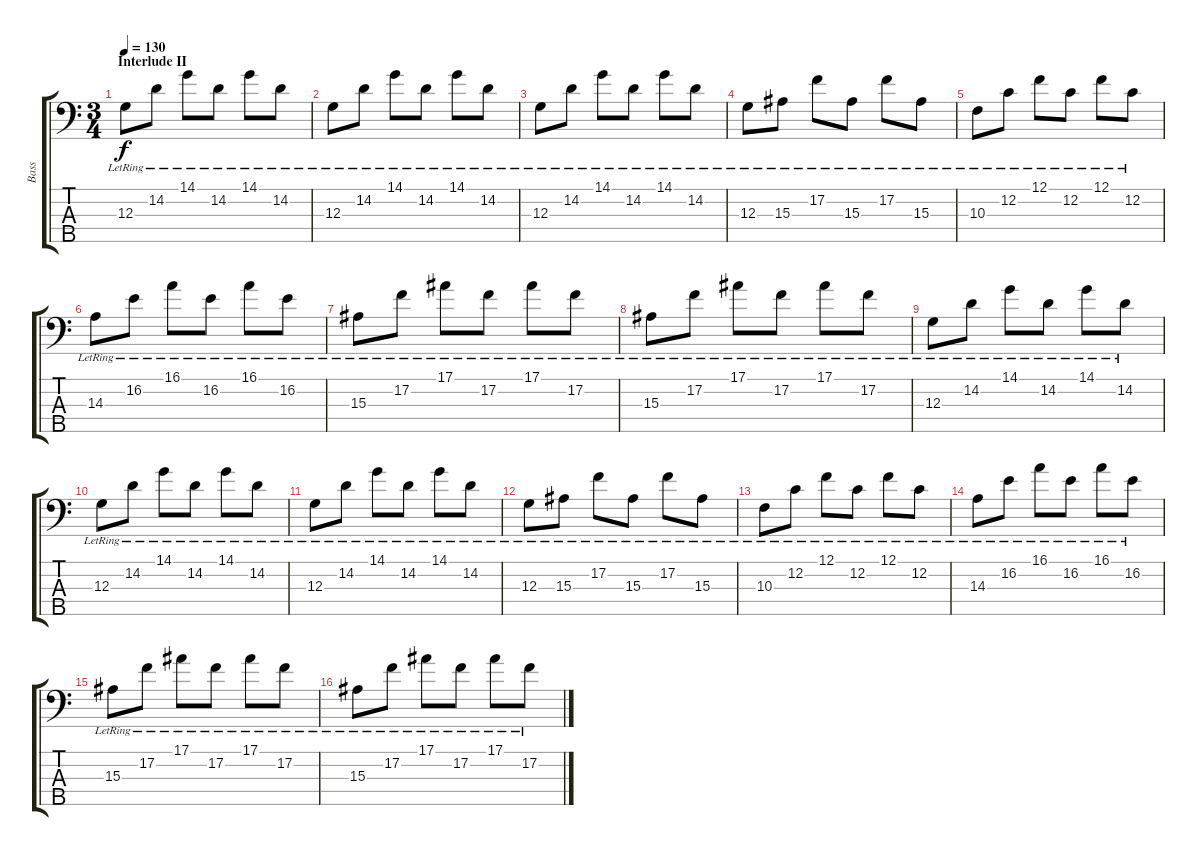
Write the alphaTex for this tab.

\track ("Bass" "Bass") {instrument electricbassfinger}
\staff {score tabs}
\tuning (F2 C2 G1 D1 A0) {hide}
\ts (3 4)
\section ("" "Interlude II")
\tempo 130
\clef f4
\ks c
12.3{lr}.8{dy f} 14.2{lr}.8 14.1{lr}.8 14.2{lr}.8 14.1{lr}.8 14.2{lr}.8 |
12.3{lr}.8 14.2{lr}.8 14.1{lr}.8 14.2{lr}.8 14.1{lr}.8 14.2{lr}.8 |
12.3{lr}.8 14.2{lr}.8 14.1{lr}.8 14.2{lr}.8 14.1{lr}.8 14.2{lr}.8 |
12.3{lr}.8 15.3{lr}.8 17.2{lr}.8 15.3{lr}.8 17.2{lr}.8 15.3{lr}.8 |
10.3{lr}.8 12.2{lr}.8 12.1{lr}.8 12.2{lr}.8 12.1{lr}.8 12.2{lr}.8 |
14.3{lr}.8 16.2{lr}.8 16.1{lr}.8 16.2{lr}.8 16.1{lr}.8 16.2{lr}.8 |
15.3{lr}.8 17.2{lr}.8 17.1{lr}.8 17.2{lr}.8 17.1{lr}.8 17.2{lr}.8 |
15.3{lr}.8 17.2{lr}.8 17.1{lr}.8 17.2{lr}.8 17.1{lr}.8 17.2{lr}.8 |
12.3{lr}.8 14.2{lr}.8 14.1{lr}.8 14.2{lr}.8 14.1{lr}.8 14.2{lr}.8 |
12.3{lr}.8 14.2{lr}.8 14.1{lr}.8 14.2{lr}.8 14.1{lr}.8 14.2{lr}.8 |
12.3{lr}.8 14.2{lr}.8 14.1{lr}.8 14.2{lr}.8 14.1{lr}.8 14.2{lr}.8 |
12.3{lr}.8 15.3{lr}.8 17.2{lr}.8 15.3{lr}.8 17.2{lr}.8 15.3{lr}.8 |
10.3{lr}.8 12.2{lr}.8 12.1{lr}.8 12.2{lr}.8 12.1{lr}.8 12.2{lr}.8 |
14.3{lr}.8 16.2{lr}.8 16.1{lr}.8 16.2{lr}.8 16.1{lr}.8 16.2{lr}.8 |
15.3{lr}.8 17.2{lr}.8 17.1{lr}.8 17.2{lr}.8 17.1{lr}.8 17.2{lr}.8 |
15.3{lr}.8 17.2{lr}.8 17.1{lr}.8 17.2{lr}.8 17.1{lr}.8 17.2{lr}.8
